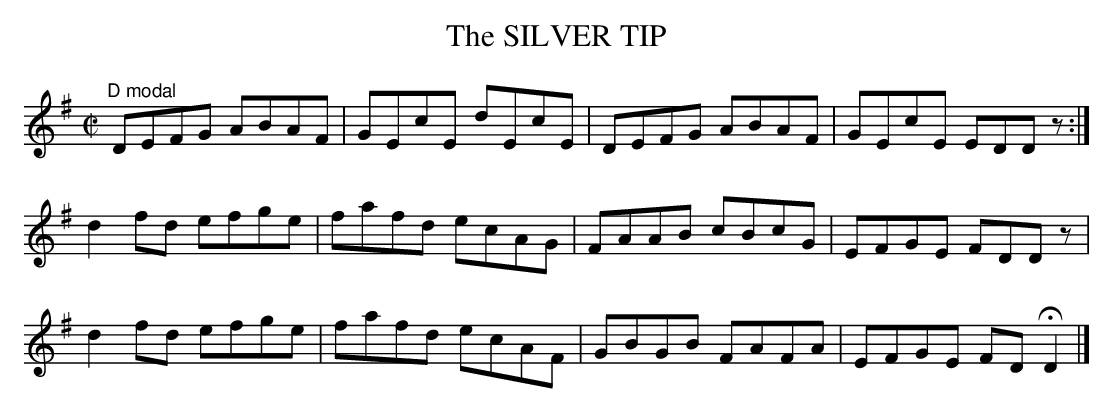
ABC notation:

X:1
T:SILVER TIP, The
- more accurately - is a modal tune now).
M:C|
L:1/8
K:G
"^D modal"
DEFG ABAF|GEcE dEcE|DEFG ABAF|GEcE EDD z:|
d2fd efge|fafd ecAG|FAAB cBcG|EFGE FDD z|
d2fd efge|fafd ecAF|GBGB FAFA|EFGE FDHD2|]
